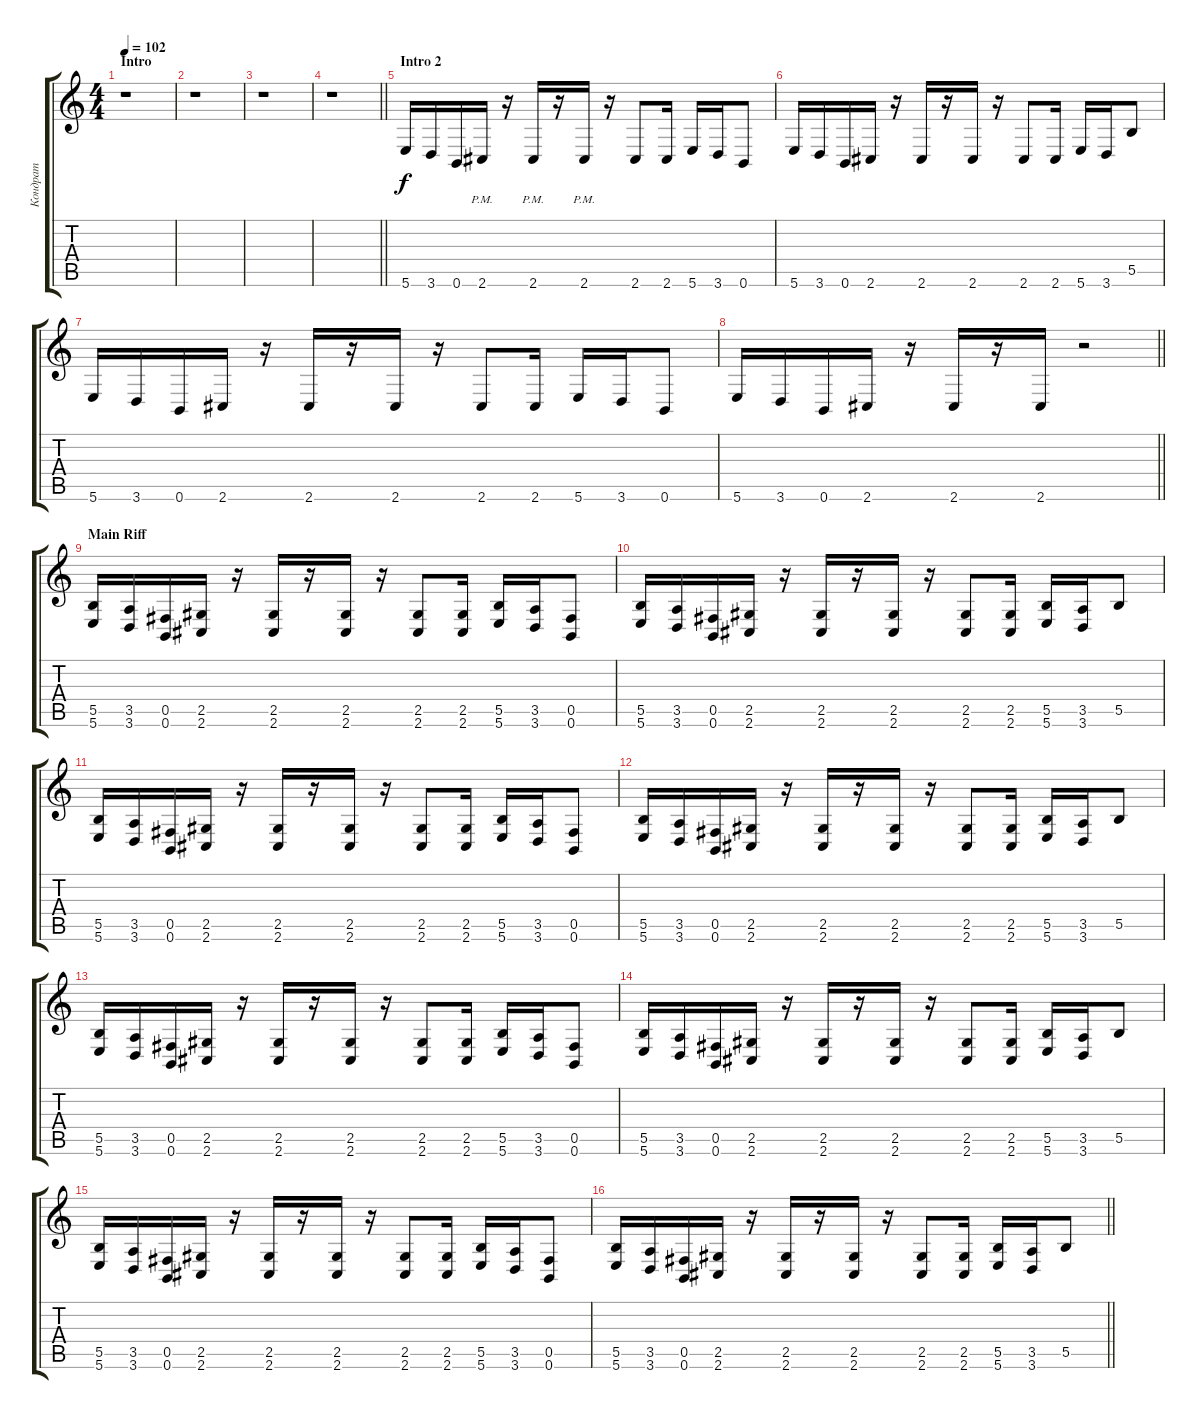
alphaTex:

\track ("Кондрат" "Кондрат") {instrument distortionguitar}
\staff {score tabs}
\tuning (Db4 Ab3 E3 B2 Gb2 B1) {hide}
\ts (4 4)
\section ("" "Intro")
\tempo 102
\clef g2
\ks c
r.1{dy f instrument distortionguitar} |
r.1 |
r.1 |
\barLineRight lightlight
r.1 |
\section ("" "Intro 2")
5.6.16 3.6.16 0.6.16 2.6{pm}.16 r.16 2.6{pm}.16 r.16 2.6{pm}.16 r.16 2.6.8 2.6.16 5.6.16 3.6.16 0.6.8 |
5.6.16 3.6.16 0.6.16 2.6.16 r.16 2.6.16 r.16 2.6.16 r.16 2.6.8 2.6.16 5.6.16 3.6.16 5.5.8 |
5.6.16 3.6.16 0.6.16 2.6.16 r.16 2.6.16 r.16 2.6.16 r.16 2.6.8 2.6.16 5.6.16 3.6.16 0.6.8 |
\barLineRight lightlight
5.6.16 3.6.16 0.6.16 2.6.16 r.16 2.6.16 r.16 2.6.16 r.2 |
\section ("" "Main Riff")
(5.5 5.6).16 (3.5 3.6).16 (0.5 0.6).16 (2.5 2.6).16 r.16 (2.5 2.6).16 r.16 (2.5 2.6).16 r.16 (2.5 2.6).8 (2.5 2.6).16 (5.5 5.6).16 (3.5 3.6).16 (0.5 0.6).8 |
(5.5 5.6).16 (3.5 3.6).16 (0.5 0.6).16 (2.5 2.6).16 r.16 (2.5 2.6).16 r.16 (2.5 2.6).16 r.16 (2.5 2.6).8 (2.5 2.6).16 (5.5 5.6).16 (3.5 3.6).16 5.5.8 |
(5.5 5.6).16 (3.5 3.6).16 (0.5 0.6).16 (2.5 2.6).16 r.16 (2.5 2.6).16 r.16 (2.5 2.6).16 r.16 (2.5 2.6).8 (2.5 2.6).16 (5.5 5.6).16 (3.5 3.6).16 (0.5 0.6).8 |
(5.5 5.6).16 (3.5 3.6).16 (0.5 0.6).16 (2.5 2.6).16 r.16 (2.5 2.6).16 r.16 (2.5 2.6).16 r.16 (2.5 2.6).8 (2.5 2.6).16 (5.5 5.6).16 (3.5 3.6).16 5.5.8 |
(5.5 5.6).16 (3.5 3.6).16 (0.5 0.6).16 (2.5 2.6).16 r.16 (2.5 2.6).16 r.16 (2.5 2.6).16 r.16 (2.5 2.6).8 (2.5 2.6).16 (5.5 5.6).16 (3.5 3.6).16 (0.5 0.6).8 |
(5.5 5.6).16 (3.5 3.6).16 (0.5 0.6).16 (2.5 2.6).16 r.16 (2.5 2.6).16 r.16 (2.5 2.6).16 r.16 (2.5 2.6).8 (2.5 2.6).16 (5.5 5.6).16 (3.5 3.6).16 5.5.8 |
(5.5 5.6).16 (3.5 3.6).16 (0.5 0.6).16 (2.5 2.6).16 r.16 (2.5 2.6).16 r.16 (2.5 2.6).16 r.16 (2.5 2.6).8 (2.5 2.6).16 (5.5 5.6).16 (3.5 3.6).16 (0.5 0.6).8 |
\barLineRight lightlight
(5.5 5.6).16 (3.5 3.6).16 (0.5 0.6).16 (2.5 2.6).16 r.16 (2.5 2.6).16 r.16 (2.5 2.6).16 r.16 (2.5 2.6).8 (2.5 2.6).16 (5.5 5.6).16 (3.5 3.6).16 5.5.8
